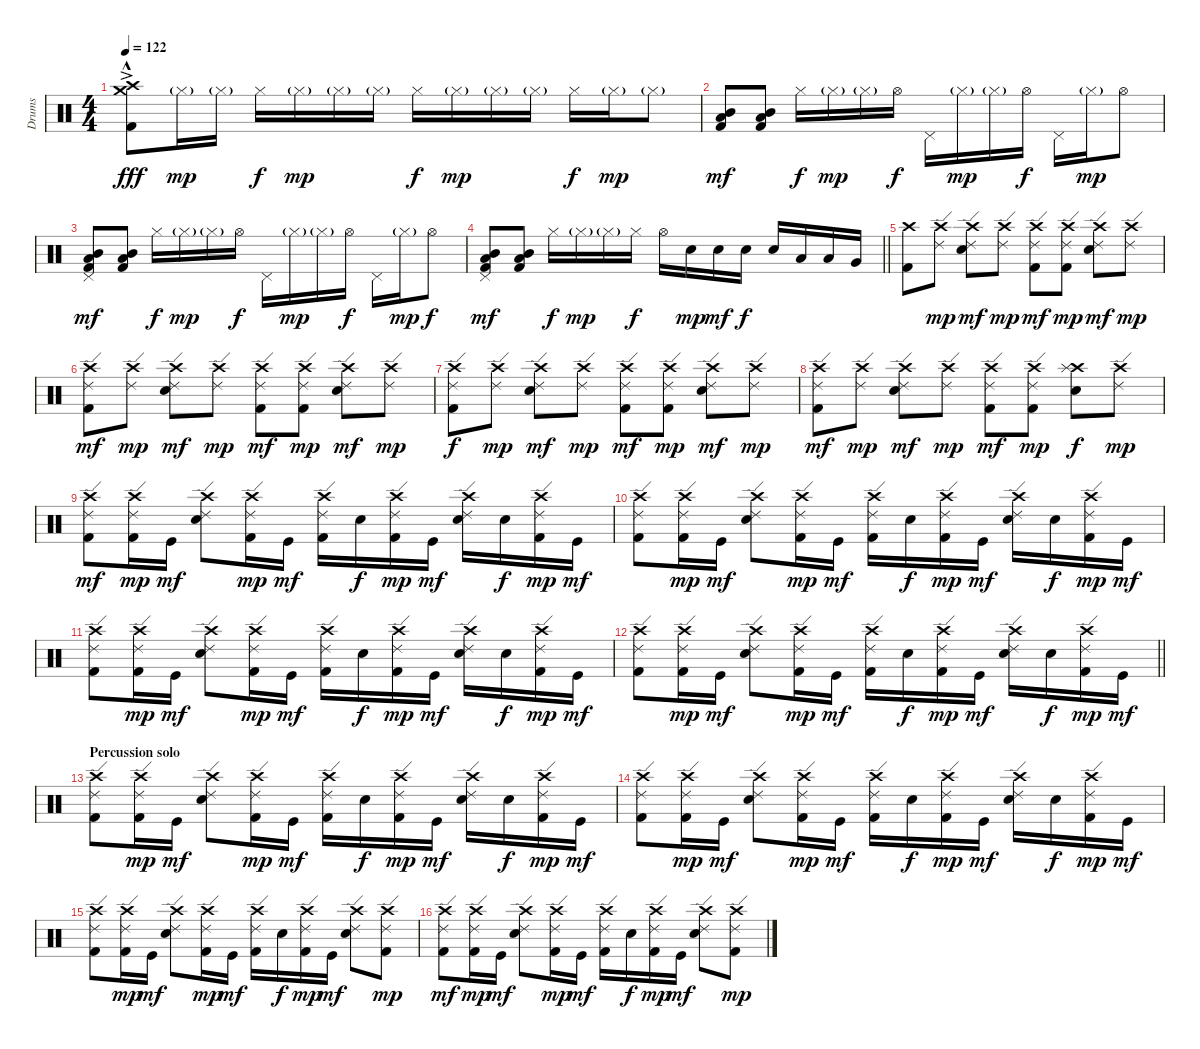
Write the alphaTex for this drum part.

\track ("Drums" "Drums") {instrument percussion}
\staff {score}
\articulation defaults
\ts (4 4)
\section ("" "")
\tempo 122
\clef neutral
\ks c
("Crash medium (hit)"{ac} "Crash high (hit)"{hac} "Kick (hit) 2").8{dy fff} "Hi-Hat (closed)"{g}.16{dy mp} "Hi-Hat (closed)"{g}.16 "Hi-Hat (closed)".16{dy f} "Hi-Hat (closed)"{g}.16{dy mp} "Hi-Hat (closed)"{g}.16 "Hi-Hat (closed)"{g}.16 "Hi-Hat (closed)".16{dy f} "Hi-Hat (closed)"{g}.16{dy mp} "Hi-Hat (closed)"{g}.16 "Hi-Hat (closed)"{g}.16 "Hi-Hat (closed)".16{dy f} "Hi-Hat (closed)"{g}.16{dy mp} "Hi-Hat (closed)"{g}.8 |
("Low Floor Tom (hit)" "Mid Tom (hit)" "Kick (hit) 2").8{dy mf} ("Low Floor Tom (hit)" "Mid Tom (hit)" "Kick (hit) 2").8 "Hi-Hat (closed)".16{dy f} "Hi-Hat (closed)"{g}.16{dy mp} "Hi-Hat (closed)"{g}.16 "Hi-Hat (open)".16{dy f} "Pedal Hi-Hat (hit)".16 "Hi-Hat (closed)"{g}.16{dy mp} "Hi-Hat (closed)"{g}.16 "Hi-Hat (open)".16{dy f} "Pedal Hi-Hat (hit)".16 "Hi-Hat (closed)"{g}.16{dy mp} "Hi-Hat (open)".8 |
("Pedal Hi-Hat (hit)" "Low Floor Tom (hit)" "Mid Tom (hit)" "Kick (hit) 2").8{dy mf} ("Low Floor Tom (hit)" "Mid Tom (hit)" "Kick (hit) 2").8 "Hi-Hat (closed)".16{dy f} "Hi-Hat (closed)"{g}.16{dy mp} "Hi-Hat (closed)"{g}.16 "Hi-Hat (open)".16{dy f} "Pedal Hi-Hat (hit)".16 "Hi-Hat (closed)"{g}.16{dy mp} "Hi-Hat (closed)"{g}.16 "Hi-Hat (open)".16{dy f} "Pedal Hi-Hat (hit)".16 "Hi-Hat (closed)"{g}.16{dy mp} "Hi-Hat (open)".8{dy f} |
\barLineRight lightlight
("Pedal Hi-Hat (hit)" "Low Floor Tom (hit)" "Mid Tom (hit)" "Kick (hit) 2").8{dy mf} ("Low Floor Tom (hit)" "Mid Tom (hit)" "Kick (hit) 2").8 "Hi-Hat (closed)".16{dy f} "Hi-Hat (closed)"{g}.16{dy mp} "Hi-Hat (closed)"{g}.16 "Hi-Hat (closed)".16{dy f} "Hi-Hat (open)".16 "Electric Snare (hit)".16{dy mp} "Electric Snare (hit)".16{dy mf} "Electric Snare (hit)".16{dy f} "Electric Snare (hit)".16 "Low Tom (hit)".16 "Low Tom (hit)".16 "Very Low Tom (hit)".16 |
("Crash high (hit)" "Kick (hit) 2").8 ("Crash high (hit)" "Ride (edge) 2").8{dy mp} ("Crash high (hit)" "Ride (edge) 2" "Electric Snare (hit)").8{dy mf} ("Crash high (hit)" "Ride (edge) 2").8{dy mp} ("Crash high (hit)" "Ride (edge) 2" "Kick (hit) 2").8{dy mf} ("Crash high (hit)" "Ride (edge) 2" "Kick (hit) 2").8{dy mp} ("Crash high (hit)" "Ride (edge) 2" "Electric Snare (hit)").8{dy mf} ("Crash high (hit)" "Ride (edge) 2").8{dy mp} |
("Crash high (hit)" "Ride (edge) 2" "Kick (hit) 2").8{dy mf} ("Crash high (hit)" "Ride (edge) 2").8{dy mp} ("Crash high (hit)" "Ride (edge) 2" "Electric Snare (hit)").8{dy mf} ("Crash high (hit)" "Ride (edge) 2").8{dy mp} ("Crash high (hit)" "Ride (edge) 2" "Kick (hit) 2").8{dy mf} ("Crash high (hit)" "Ride (edge) 2" "Kick (hit) 2").8{dy mp} ("Crash high (hit)" "Ride (edge) 2" "Electric Snare (hit)").8{dy mf} ("Crash high (hit)" "Ride (edge) 2").8{dy mp} |
("Crash high (hit)" "Ride (edge) 2" "Kick (hit) 2").8{dy f} ("Crash high (hit)" "Ride (edge) 2").8{dy mp} ("Crash high (hit)" "Ride (edge) 2" "Electric Snare (hit)").8{dy mf} ("Crash high (hit)" "Ride (edge) 2").8{dy mp} ("Crash high (hit)" "Ride (edge) 2" "Kick (hit) 2").8{dy mf} ("Crash high (hit)" "Ride (edge) 2" "Kick (hit) 2").8{dy mp} ("Crash high (hit)" "Ride (edge) 2" "Electric Snare (hit)").8{dy mf} ("Crash high (hit)" "Ride (edge) 2").8{dy mp} |
("Crash high (hit)" "Ride (edge) 2" "Kick (hit) 2").8{dy mf} ("Crash high (hit)" "Ride (edge) 2").8{dy mp} ("Crash high (hit)" "Ride (edge) 2" "Electric Snare (hit)").8{dy mf} ("Crash high (hit)" "Ride (edge) 2").8{dy mp} ("Crash high (hit)" "Ride (edge) 2" "Kick (hit) 2").8{dy mf} ("Crash high (hit)" "Ride (edge) 2" "Kick (hit) 2").8{dy mp} ("Crash high (hit)" "Splash (hit)" "Electric Snare (hit)").8{dy f} ("Crash high (hit)" "Ride (edge) 2").8{dy mp} |
("Crash high (hit)" "Ride (edge) 2" "Kick (hit) 2").8{dy mf} ("Crash high (hit)" "Ride (edge) 2" "Kick (hit) 2").16{dy mp} "Kick (hit)".16{dy mf} ("Crash high (hit)" "Ride (edge) 2" "Electric Snare (hit)").8 ("Crash high (hit)" "Ride (edge) 2" "Kick (hit) 2").16{dy mp} "Kick (hit)".16{dy mf} ("Crash high (hit)" "Ride (edge) 2" "Kick (hit) 2").16 "Electric Snare (hit)".16{dy f} ("Crash high (hit)" "Ride (edge) 2" "Kick (hit) 2").16{dy mp} "Kick (hit)".16{dy mf} ("Crash high (hit)" "Ride (edge) 2" "Electric Snare (hit)").16 "Electric Snare (hit)".16{dy f} ("Crash high (hit)" "Ride (edge) 2" "Kick (hit) 2").16{dy mp} "Kick (hit)".16{dy mf} |
("Crash high (hit)" "Ride (edge) 2" "Kick (hit) 2").8 ("Crash high (hit)" "Ride (edge) 2" "Kick (hit) 2").16{dy mp} "Kick (hit)".16{dy mf} ("Crash high (hit)" "Ride (edge) 2" "Electric Snare (hit)").8 ("Crash high (hit)" "Ride (edge) 2" "Kick (hit) 2").16{dy mp} "Kick (hit)".16{dy mf} ("Crash high (hit)" "Ride (edge) 2" "Kick (hit) 2").16 "Electric Snare (hit)".16{dy f} ("Crash high (hit)" "Ride (edge) 2" "Kick (hit) 2").16{dy mp} "Kick (hit)".16{dy mf} ("Crash high (hit)" "Ride (edge) 2" "Electric Snare (hit)").16 "Electric Snare (hit)".16{dy f} ("Crash high (hit)" "Ride (edge) 2" "Kick (hit) 2").16{dy mp} "Kick (hit)".16{dy mf} |
("Crash high (hit)" "Ride (edge) 2" "Kick (hit) 2").8 ("Crash high (hit)" "Ride (edge) 2" "Kick (hit) 2").16{dy mp} "Kick (hit)".16{dy mf} ("Crash high (hit)" "Ride (edge) 2" "Electric Snare (hit)").8 ("Crash high (hit)" "Ride (edge) 2" "Kick (hit) 2").16{dy mp} "Kick (hit)".16{dy mf} ("Crash high (hit)" "Ride (edge) 2" "Kick (hit) 2").16 "Electric Snare (hit)".16{dy f} ("Crash high (hit)" "Ride (edge) 2" "Kick (hit) 2").16{dy mp} "Kick (hit)".16{dy mf} ("Crash high (hit)" "Ride (edge) 2" "Electric Snare (hit)").16 "Electric Snare (hit)".16{dy f} ("Crash high (hit)" "Ride (edge) 2" "Kick (hit) 2").16{dy mp} "Kick (hit)".16{dy mf} |
\barLineRight lightlight
("Crash high (hit)" "Ride (edge) 2" "Kick (hit) 2").8 ("Crash high (hit)" "Ride (edge) 2" "Kick (hit) 2").16{dy mp} "Kick (hit)".16{dy mf} ("Crash high (hit)" "Ride (edge) 2" "Electric Snare (hit)").8 ("Crash high (hit)" "Ride (edge) 2" "Kick (hit) 2").16{dy mp} "Kick (hit)".16{dy mf} ("Crash high (hit)" "Ride (edge) 2" "Kick (hit) 2").16 "Electric Snare (hit)".16{dy f} ("Crash high (hit)" "Ride (edge) 2" "Kick (hit) 2").16{dy mp} "Kick (hit)".16{dy mf} ("Crash high (hit)" "Ride (edge) 2" "Electric Snare (hit)").16 "Electric Snare (hit)".16{dy f} ("Crash high (hit)" "Ride (edge) 2" "Kick (hit) 2").16{dy mp} "Kick (hit)".16{dy mf} |
\section ("" "Percussion solo")
("Crash high (hit)" "Ride (edge) 2" "Kick (hit) 2").8 ("Crash high (hit)" "Ride (edge) 2" "Kick (hit) 2").16{dy mp} "Kick (hit)".16{dy mf} ("Crash high (hit)" "Ride (edge) 2" "Electric Snare (hit)").8 ("Crash high (hit)" "Ride (edge) 2" "Kick (hit) 2").16{dy mp} "Kick (hit)".16{dy mf} ("Crash high (hit)" "Ride (edge) 2" "Kick (hit) 2").16 "Electric Snare (hit)".16{dy f} ("Crash high (hit)" "Ride (edge) 2" "Kick (hit) 2").16{dy mp} "Kick (hit)".16{dy mf} ("Crash high (hit)" "Ride (edge) 2" "Electric Snare (hit)").16 "Electric Snare (hit)".16{dy f} ("Crash high (hit)" "Ride (edge) 2" "Kick (hit) 2").16{dy mp} "Kick (hit)".16{dy mf} |
("Crash high (hit)" "Ride (edge) 2" "Kick (hit) 2").8 ("Crash high (hit)" "Ride (edge) 2" "Kick (hit) 2").16{dy mp} "Kick (hit)".16{dy mf} ("Crash high (hit)" "Ride (edge) 2" "Electric Snare (hit)").8 ("Crash high (hit)" "Ride (edge) 2" "Kick (hit) 2").16{dy mp} "Kick (hit)".16{dy mf} ("Crash high (hit)" "Ride (edge) 2" "Kick (hit) 2").16 "Electric Snare (hit)".16{dy f} ("Crash high (hit)" "Ride (edge) 2" "Kick (hit) 2").16{dy mp} "Kick (hit)".16{dy mf} ("Crash high (hit)" "Ride (edge) 2" "Electric Snare (hit)").16 "Electric Snare (hit)".16{dy f} ("Crash high (hit)" "Ride (edge) 2" "Kick (hit) 2").16{dy mp} "Kick (hit)".16{dy mf} |
("Crash high (hit)" "Ride (edge) 2" "Kick (hit) 2").8 ("Crash high (hit)" "Ride (edge) 2" "Kick (hit) 2").16{dy mp} "Kick (hit)".16{dy mf} ("Crash high (hit)" "Ride (edge) 2" "Electric Snare (hit)").8 ("Crash high (hit)" "Ride (edge) 2" "Kick (hit) 2").16{dy mp} "Kick (hit)".16{dy mf} ("Crash high (hit)" "Ride (edge) 2" "Kick (hit) 2").16 "Electric Snare (hit)".16{dy f} ("Crash high (hit)" "Ride (edge) 2" "Kick (hit) 2").16{dy mp} "Kick (hit)".16{dy mf} ("Crash high (hit)" "Ride (edge) 2" "Electric Snare (hit)").8 ("Crash high (hit)" "Ride (edge) 2" "Kick (hit) 2").8{dy mp} |
("Crash high (hit)" "Ride (edge) 2" "Kick (hit) 2").8{dy mf} ("Crash high (hit)" "Ride (edge) 2" "Kick (hit) 2").16{dy mp} "Kick (hit)".16{dy mf} ("Crash high (hit)" "Ride (edge) 2" "Electric Snare (hit)").8 ("Crash high (hit)" "Ride (edge) 2" "Kick (hit) 2").16{dy mp} "Kick (hit)".16{dy mf} ("Crash high (hit)" "Ride (edge) 2" "Kick (hit) 2").16 "Electric Snare (hit)".16{dy f} ("Crash high (hit)" "Ride (edge) 2" "Kick (hit) 2").16{dy mp} "Kick (hit)".16{dy mf} ("Crash high (hit)" "Ride (edge) 2" "Electric Snare (hit)").8 ("Crash high (hit)" "Ride (edge) 2" "Kick (hit) 2").8{dy mp}
